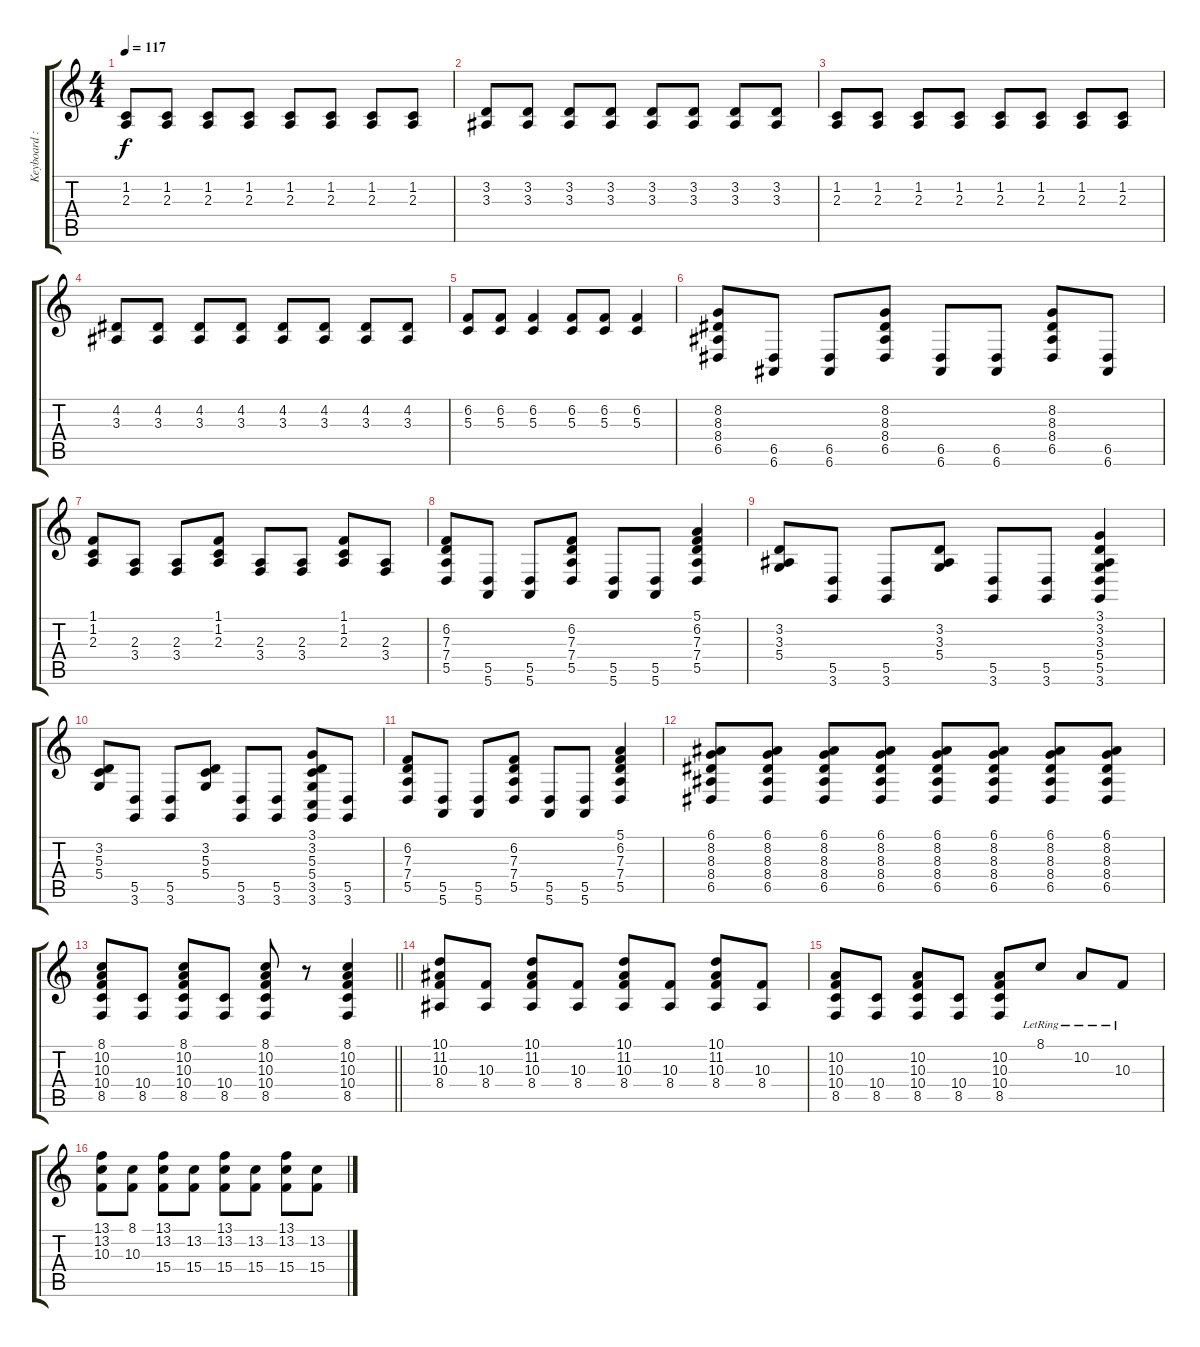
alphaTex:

\track ("Keyboard : Kotobuki Tsumugi - Chan" "Keyboard :") {instrument brightacousticpiano}
\staff {score tabs}
\tuning (E4 B3 G3 D3 A2 E2) {hide}
\ts (4 4)
\tempo 117
\clef g2
\ks c
(1.2 2.3).8{dy f} (1.2 2.3).8 (1.2 2.3).8 (1.2 2.3).8 (1.2 2.3).8 (1.2 2.3).8 (1.2 2.3).8 (1.2 2.3).8 |
(3.2 3.3).8 (3.2 3.3).8 (3.2 3.3).8 (3.2 3.3).8 (3.2 3.3).8 (3.2 3.3).8 (3.2 3.3).8 (3.2 3.3).8 |
(1.2 2.3).8 (1.2 2.3).8 (1.2 2.3).8 (1.2 2.3).8 (1.2 2.3).8 (1.2 2.3).8 (1.2 2.3).8 (1.2 2.3).8 |
(4.2 3.3).8 (4.2 3.3).8 (4.2 3.3).8 (4.2 3.3).8 (4.2 3.3).8 (4.2 3.3).8 (4.2 3.3).8 (4.2 3.3).8 |
(6.2 5.3).8 (6.2 5.3).8 (6.2 5.3).4 (6.2 5.3).8 (6.2 5.3).8 (6.2 5.3).4 |
(8.2 8.3 8.4 6.5).8 (6.5 6.6).8 (6.5 6.6).8 (8.2 8.3 8.4 6.5).8 (6.5 6.6).8 (6.5 6.6).8 (8.2 8.3 8.4 6.5).8 (6.5 6.6).8 |
(1.1 1.2 2.3).8 (2.3 3.4).8 (2.3 3.4).8 (1.1 1.2 2.3).8 (2.3 3.4).8 (2.3 3.4).8 (1.1 1.2 2.3).8 (2.3 3.4).8 |
(6.2 7.3 7.4 5.5).8 (5.5 5.6).8 (5.5 5.6).8 (6.2 7.3 7.4 5.5).8 (5.5 5.6).8 (5.5 5.6).8 (5.1 6.2 7.3 7.4 5.5).4 |
(3.2 3.3 5.4).8 (5.5 3.6).8 (5.5 3.6).8 (3.2 3.3 5.4).8 (5.5 3.6).8 (5.5 3.6).8 (3.1 3.2 3.3 5.4 5.5 3.6).4 |
(3.2 5.3 5.4).8 (5.5 3.6).8 (5.5 3.6).8 (3.2 5.3 5.4).8 (5.5 3.6).8 (5.5 3.6).8 (3.1 3.2 5.3 5.4 3.5 3.6).8 (5.5 3.6).8 |
(6.2 7.3 7.4 5.5).8 (5.5 5.6).8 (5.5 5.6).8 (6.2 7.3 7.4 5.5).8 (5.5 5.6).8 (5.5 5.6).8 (5.1 6.2 7.3 7.4 5.5).4 |
(6.1 8.2 8.3 8.4 6.5).8 (6.1 8.2 8.3 8.4 6.5).8 (6.1 8.2 8.3 8.4 6.5).8 (6.1 8.2 8.3 8.4 6.5).8 (6.1 8.2 8.3 8.4 6.5).8 (6.1 8.2 8.3 8.4 6.5).8 (6.1 8.2 8.3 8.4 6.5).8 (6.1 8.2 8.3 8.4 6.5).8 |
\barLineRight lightlight
(8.1 10.2 10.3 10.4 8.5).8 (10.4 8.5).8 (8.1 10.2 10.3 10.4 8.5).8 (10.4 8.5).8 (8.1 10.2 10.3 10.4 8.5).8 r.8 (8.1 10.2 10.3 10.4 8.5).4 |
(10.1 11.2 10.3 8.4).8{balance 8} (10.3 8.4).8 (10.1 11.2 10.3 8.4).8 (10.3 8.4).8 (10.1 11.2 10.3 8.4).8 (10.3 8.4).8 (10.1 11.2 10.3 8.4).8 (10.3 8.4).8 |
(10.2 10.3 10.4 8.5).8 (10.4 8.5).8 (10.2 10.3 10.4 8.5).8 (10.4 8.5).8 (10.2 10.3 10.4 8.5).8 8.1{lr}.8 10.2{lr}.8 10.3{lr}.8 |
(13.1 13.2 10.3).8 (8.1 10.3).8 (13.1 13.2 15.4).8 (13.2 15.4).8 (13.1 13.2 15.4).8 (13.2 15.4).8 (13.1 13.2 15.4).8 (13.2 15.4).8
